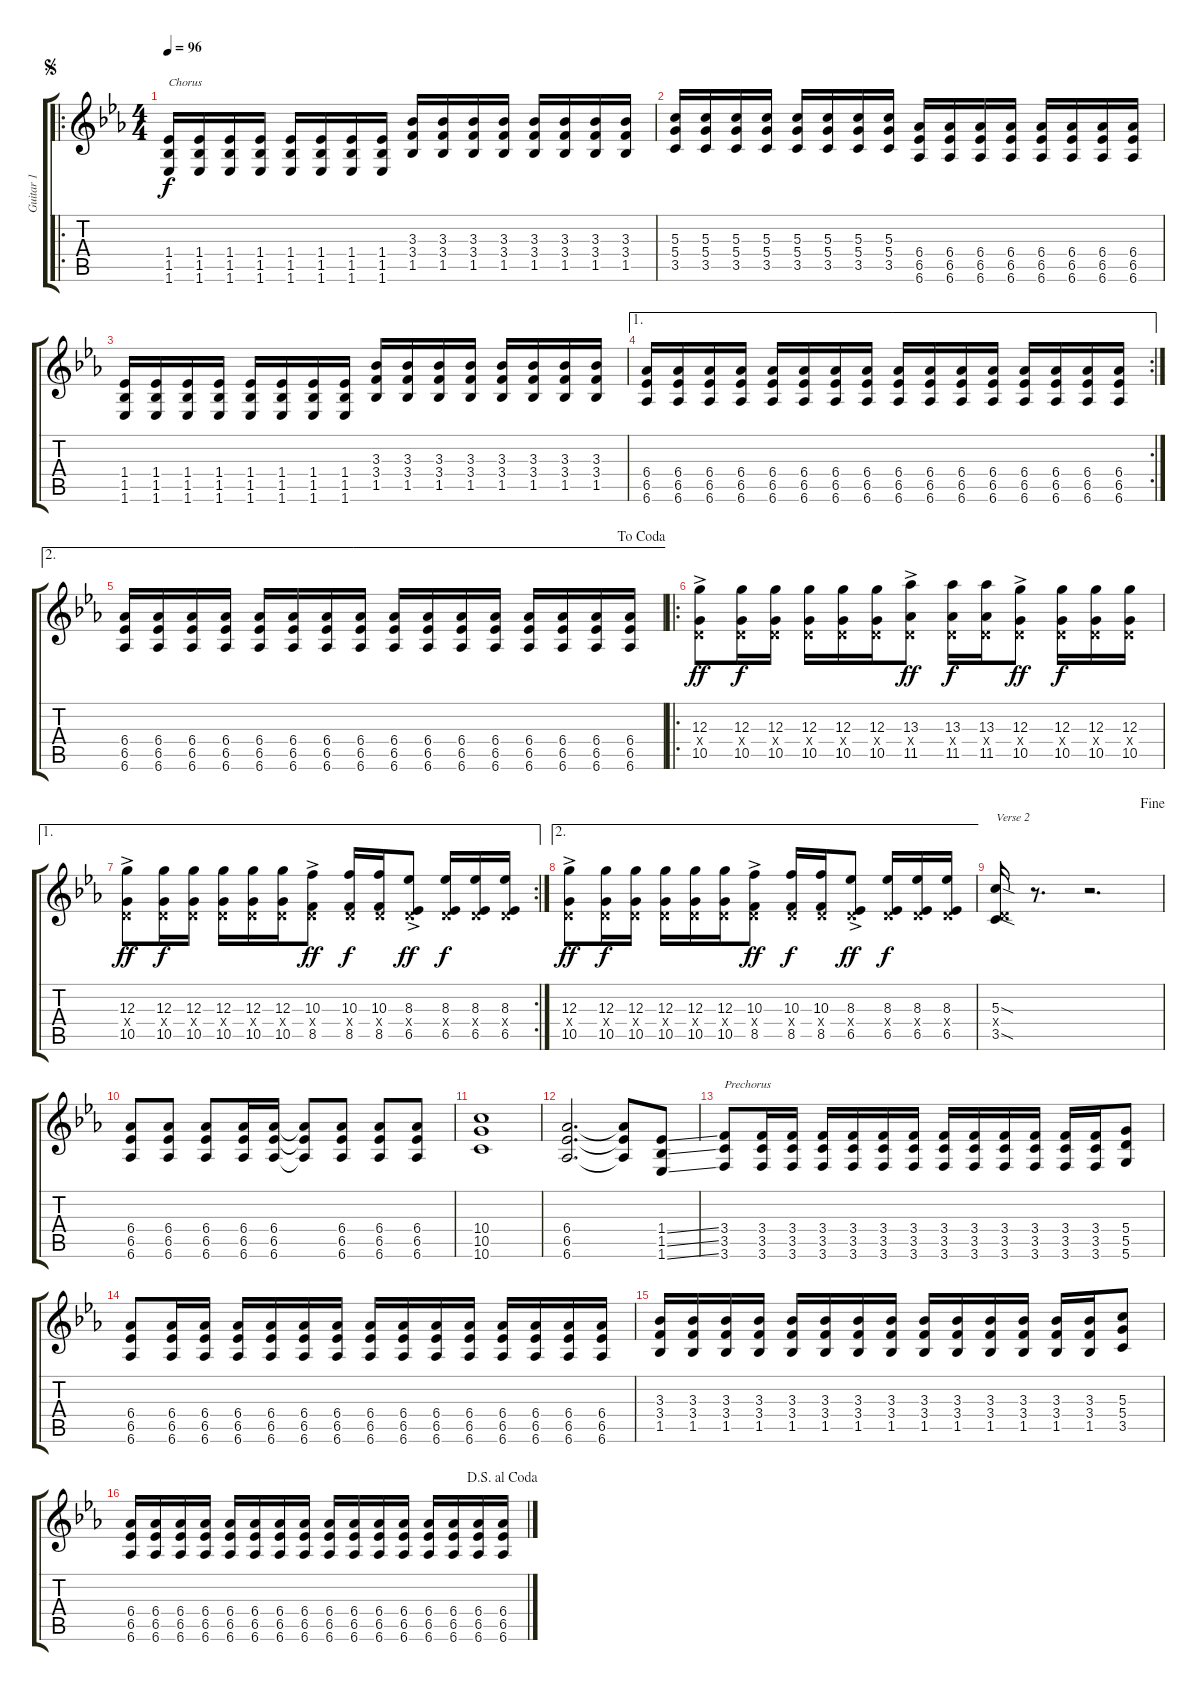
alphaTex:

\track ("Guitar 1" "Guitar 1") {instrument distortionguitar}
\staff {score tabs}
\tuning (E4 B3 G3 D3 A2 D2) {hide}
\ro
\ts (4 4)
\jump segno
\tempo 96
\clef g2
\ks eb
(1.4 1.5 1.6).16{txt "Chorus" dy f} (1.4 1.5 1.6).16 (1.4 1.5 1.6).16 (1.4 1.5 1.6).16 (1.4 1.5 1.6).16 (1.4 1.5 1.6).16 (1.4 1.5 1.6).16 (1.4 1.5 1.6).16 (3.3 3.4 1.5).16 (3.3 3.4 1.5).16 (3.3 3.4 1.5).16 (3.3 3.4 1.5).16 (3.3 3.4 1.5).16 (3.3 3.4 1.5).16 (3.3 3.4 1.5).16 (3.3 3.4 1.5).16 |
(5.3 5.4 3.5).16 (5.3 5.4 3.5).16 (5.3 5.4 3.5).16 (5.3 5.4 3.5).16 (5.3 5.4 3.5).16 (5.3 5.4 3.5).16 (5.3 5.4 3.5).16 (5.3 5.4 3.5).16 (6.4 6.5 6.6).16 (6.4 6.5 6.6).16 (6.4 6.5 6.6).16 (6.4 6.5 6.6).16 (6.4 6.5 6.6).16 (6.4 6.5 6.6).16 (6.4 6.5 6.6).16 (6.4 6.5 6.6).16 |
(1.4 1.5 1.6).16 (1.4 1.5 1.6).16 (1.4 1.5 1.6).16 (1.4 1.5 1.6).16 (1.4 1.5 1.6).16 (1.4 1.5 1.6).16 (1.4 1.5 1.6).16 (1.4 1.5 1.6).16 (3.3 3.4 1.5).16 (3.3 3.4 1.5).16 (3.3 3.4 1.5).16 (3.3 3.4 1.5).16 (3.3 3.4 1.5).16 (3.3 3.4 1.5).16 (3.3 3.4 1.5).16 (3.3 3.4 1.5).16 |
\ae 1
\rc 2
(6.4 6.5 6.6).16 (6.4 6.5 6.6).16 (6.4 6.5 6.6).16 (6.4 6.5 6.6).16 (6.4 6.5 6.6).16 (6.4 6.5 6.6).16 (6.4 6.5 6.6).16 (6.4 6.5 6.6).16 (6.4 6.5 6.6).16 (6.4 6.5 6.6).16 (6.4 6.5 6.6).16 (6.4 6.5 6.6).16 (6.4 6.5 6.6).16 (6.4 6.5 6.6).16 (6.4 6.5 6.6).16 (6.4 6.5 6.6).16 |
\ae 2
\jump dacoda
(6.4 6.5 6.6).16 (6.4 6.5 6.6).16 (6.4 6.5 6.6).16 (6.4 6.5 6.6).16 (6.4 6.5 6.6).16 (6.4 6.5 6.6).16 (6.4 6.5 6.6).16 (6.4 6.5 6.6).16 (6.4 6.5 6.6).16 (6.4 6.5 6.6).16 (6.4 6.5 6.6).16 (6.4 6.5 6.6).16 (6.4 6.5 6.6).16 (6.4 6.5 6.6).16 (6.4 6.5 6.6).16 (6.4 6.5 6.6).16 |
\ro
(12.3{ac} 0.4{ac x} 10.5{ac}).8{dy ff} (12.3 0.4{x} 10.5).16{dy f} (12.3 0.4{x} 10.5).16 (12.3 0.4{x} 10.5).16 (12.3 0.4{x} 10.5).16 (12.3 0.4{x} 10.5).16 (13.3{ac} 0.4{ac x} 11.5{ac}).8{dy ff} (13.3 0.4{x} 11.5).16{dy f} (13.3 0.4{x} 11.5).16 (12.3{ac} 0.4{ac x} 10.5{ac}).8{dy ff} (12.3 0.4{x} 10.5).16{dy f} (12.3 0.4{x} 10.5).16 (12.3 0.4{x} 10.5).16 |
\ae 1
\rc 2
(12.3{ac} 0.4{ac x} 10.5{ac}).8{dy ff} (12.3 0.4{x} 10.5).16{dy f} (12.3 0.4{x} 10.5).16 (12.3 0.4{x} 10.5).16 (12.3 0.4{x} 10.5).16 (12.3 0.4{x} 10.5).16 (10.3{ac} 0.4{ac x} 8.5{ac}).8{dy ff} (10.3 0.4{x} 8.5).16{dy f} (10.3 0.4{x} 8.5).16 (8.3{ac} 0.4{ac x} 6.5{ac}).8{dy ff} (8.3 0.4{x} 6.5).16{dy f} (8.3 0.4{x} 6.5).16 (8.3 0.4{x} 6.5).16 |
\ae 2
(12.3{ac} 0.4{ac x} 10.5{ac}).8{dy ff} (12.3 0.4{x} 10.5).16{dy f} (12.3 0.4{x} 10.5).16 (12.3 0.4{x} 10.5).16 (12.3 0.4{x} 10.5).16 (12.3 0.4{x} 10.5).16 (10.3{ac} 0.4{ac x} 8.5{ac}).8{dy ff} (10.3 0.4{x} 8.5).16{dy f} (10.3 0.4{x} 8.5).16 (8.3{ac} 0.4{ac x} 6.5{ac}).8{dy ff} (8.3 0.4{x} 6.5).16{dy f} (8.3 0.4{x} 6.5).16 (8.3 0.4{x} 6.5).16 |
\jump fine
(5.3{sod} 0.4{x} 3.5{sod}).16{txt "Verse 2"} r.8{d} r.2{d} |
(6.4 6.5 6.6).8 (6.4 6.5 6.6).8 (6.4 6.5 6.6).8 (6.4 6.5 6.6).16 (6.4 6.5 6.6).16 (6.4{t} 6.5{t} 6.6{t}).8 (6.4 6.5 6.6).8 (6.4 6.5 6.6).8 (6.4 6.5 6.6).8 |
(10.4 10.5 10.6).1 |
(6.4 6.5 6.6).2{d} (6.4{t} 6.5{t} 6.6{t}).8 (1.4{ss} 1.5{ss} 1.6{ss}).8 |
(3.4 3.5 3.6).8{txt "Prechorus"} (3.4 3.5 3.6).16 (3.4 3.5 3.6).16 (3.4 3.5 3.6).16 (3.4 3.5 3.6).16 (3.4 3.5 3.6).16 (3.4 3.5 3.6).16 (3.4 3.5 3.6).16 (3.4 3.5 3.6).16 (3.4 3.5 3.6).16 (3.4 3.5 3.6).16 (3.4 3.5 3.6).16 (3.4 3.5 3.6).16 (5.4 5.5 5.6).8 |
(6.4 6.5 6.6).8 (6.4 6.5 6.6).16 (6.4 6.5 6.6).16 (6.4 6.5 6.6).16 (6.4 6.5 6.6).16 (6.4 6.5 6.6).16 (6.4 6.5 6.6).16 (6.4 6.5 6.6).16 (6.4 6.5 6.6).16 (6.4 6.5 6.6).16 (6.4 6.5 6.6).16 (6.4 6.5 6.6).16 (6.4 6.5 6.6).16 (6.4 6.5 6.6).16 (6.4 6.5 6.6).16 |
(3.3 3.4 1.5).16 (3.3 3.4 1.5).16 (3.3 3.4 1.5).16 (3.3 3.4 1.5).16 (3.3 3.4 1.5).16 (3.3 3.4 1.5).16 (3.3 3.4 1.5).16 (3.3 3.4 1.5).16 (3.3 3.4 1.5).16 (3.3 3.4 1.5).16 (3.3 3.4 1.5).16 (3.3 3.4 1.5).16 (3.3 3.4 1.5).16 (3.3 3.4 1.5).16 (5.3 5.4 3.5).8 |
\jump dalsegnoalcoda
(6.4 6.5 6.6).16 (6.4 6.5 6.6).16 (6.4 6.5 6.6).16 (6.4 6.5 6.6).16 (6.4 6.5 6.6).16 (6.4 6.5 6.6).16 (6.4 6.5 6.6).16 (6.4 6.5 6.6).16 (6.4 6.5 6.6).16 (6.4 6.5 6.6).16 (6.4 6.5 6.6).16 (6.4 6.5 6.6).16 (6.4 6.5 6.6).16 (6.4 6.5 6.6).16 (6.4 6.5 6.6).16 (6.4 6.5 6.6).16
